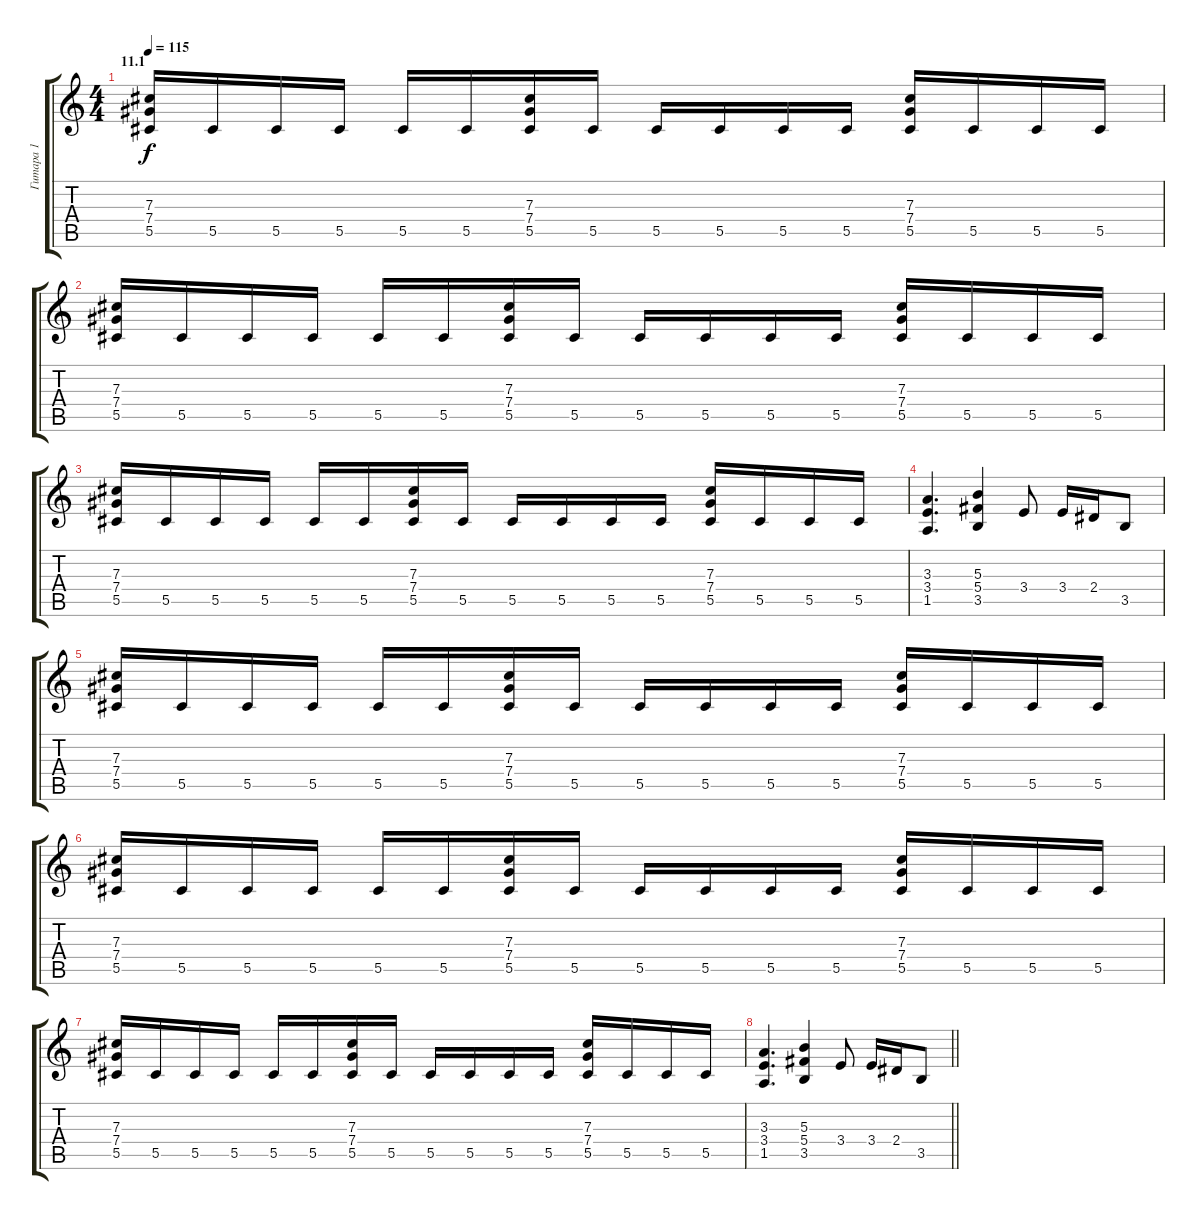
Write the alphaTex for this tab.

\track ("Гитара 1" "Гитара 1") {instrument distortionguitar}
\staff {score tabs}
\tuning (Eb4 Bb3 Gb3 Db3 Ab2 Eb2) {hide}
\ts (4 4)
\section ("" "11.1")
\tempo 115
\clef g2
\ks c
(7.3 7.4 5.5).16{dy f} 5.5.16 5.5.16 5.5.16 5.5.16 5.5.16 (7.3 7.4 5.5).16 5.5.16 5.5.16 5.5.16 5.5.16 5.5.16 (7.3 7.4 5.5).16 5.5.16 5.5.16 5.5.16 |
(7.3 7.4 5.5).16 5.5.16 5.5.16 5.5.16 5.5.16 5.5.16 (7.3 7.4 5.5).16 5.5.16 5.5.16 5.5.16 5.5.16 5.5.16 (7.3 7.4 5.5).16 5.5.16 5.5.16 5.5.16 |
(7.3 7.4 5.5).16 5.5.16 5.5.16 5.5.16 5.5.16 5.5.16 (7.3 7.4 5.5).16 5.5.16 5.5.16 5.5.16 5.5.16 5.5.16 (7.3 7.4 5.5).16 5.5.16 5.5.16 5.5.16 |
(3.3 3.4 1.5).4{d} (5.3 5.4 3.5).4 3.4.8 3.4.16 2.4.16 3.5.8 |
(7.3 7.4 5.5).16 5.5.16 5.5.16 5.5.16 5.5.16 5.5.16 (7.3 7.4 5.5).16 5.5.16 5.5.16 5.5.16 5.5.16 5.5.16 (7.3 7.4 5.5).16 5.5.16 5.5.16 5.5.16 |
(7.3 7.4 5.5).16 5.5.16 5.5.16 5.5.16 5.5.16 5.5.16 (7.3 7.4 5.5).16 5.5.16 5.5.16 5.5.16 5.5.16 5.5.16 (7.3 7.4 5.5).16 5.5.16 5.5.16 5.5.16 |
(7.3 7.4 5.5).16 5.5.16 5.5.16 5.5.16 5.5.16 5.5.16 (7.3 7.4 5.5).16 5.5.16 5.5.16 5.5.16 5.5.16 5.5.16 (7.3 7.4 5.5).16 5.5.16 5.5.16 5.5.16 |
\barLineRight lightlight
(3.3 3.4 1.5).4{d} (5.3 5.4 3.5).4 3.4.8 3.4.16 2.4.16 3.5.8
